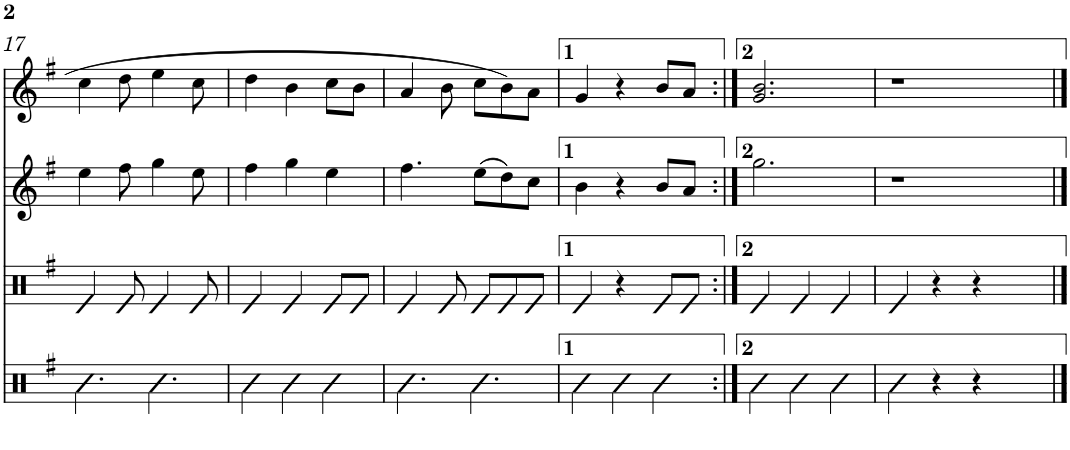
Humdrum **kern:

**kern	**kern	**kern	**kern
*part4	*part3	*part2	*part1
*staff4	*staff3	*staff2	*staff1
*I"Timbal fondo	*I"Timbal	*I"Gralla 2	*I"Gralla 1
!!LO:PB:g=z
*clefX	*clefX	*clefG2	*clefG2
*Trd-7c-15	*	*Trd8c14	*
*k[f#]	*k[f#]	*k[f#]	*k[f#]
*M6/8	*M6/8	*M6/8	*M6/8
=17	=17	=17	=17
4.b\	4e/	4ee\	4cc\
.	8e/	8ff#\	8dd\
4.b\	4e/	4gg\	4ee\
.	8e/	8ee\	8cc\
=18	=18	=18	=18
4b\	4e/	4ff#\	4dd\
4b\	4e/	4gg\	4b\
4b\	8e/L	4ee\	8cc\L
.	8e/J	.	8b\J
=19	=19	=19	=19
4.b\	4e/	4.ff#\	4a/
.	8e/	.	8b\
4.b\	8e/L	(>8ee\L	8cc\L
.	8e/	8dd\)	8b\
.	8e/J	8cc\J	8a\J
=20	=20	=20	=20
4b\	4e/	4b\	4g/
4b\	4r	4r	4r
4b\	8e/L	8b/L	8b/L
.	8e/J	8a/J	8a/J
=21:|!	=21:|!	=21:|!	=21:|!
4b\	4e/	2.gg\	2.g/ 2.b/
4b\	4e/	.	.
4b\	4e/	.	.
=22	=22	=22	=22
4b\	4e/	2.r	2.r
4r	4r	.	.
4r	4r	.	.
4ryy	4ryy	4ryy	4ryy
==	==	==	==
*-	*-	*-	*-
